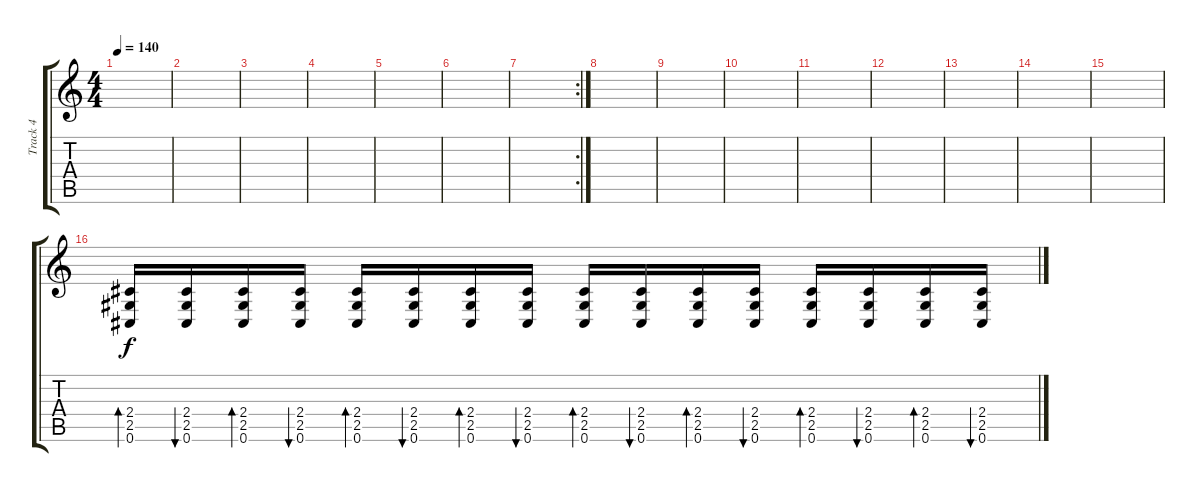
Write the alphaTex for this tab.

\track ("Track 4" "Track 4") {instrument electricguitarjazz}
\staff {score tabs}
\tuning (Db4 Ab3 E3 B2 Gb2 Db2) {hide}
\ts (4 4)
\tempo 140
\clef g2
\ks c
|
|
|
|
|
|
\rc 2
|
|
|
|
|
|
|
|
|
(2.4 2.5 0.6).16{bd 30} (2.4 2.5 0.6).16{bu 30} (2.4 2.5 0.6).16{bd 30} (2.4 2.5 0.6).16{bu 30} (2.4 2.5 0.6).16{bd 30} (2.4 2.5 0.6).16{bu 30} (2.4 2.5 0.6).16{bd 30} (2.4 2.5 0.6).16{bu 30} (2.4 2.5 0.6).16{bd 30} (2.4 2.5 0.6).16{bu 30} (2.4 2.5 0.6).16{bd 30} (2.4 2.5 0.6).16{bu 30} (2.4 2.5 0.6).16{bd 30} (2.4 2.5 0.6).16{bu 30} (2.4 2.5 0.6).16{bd 30} (2.4 2.5 0.6).16{bu 30}
